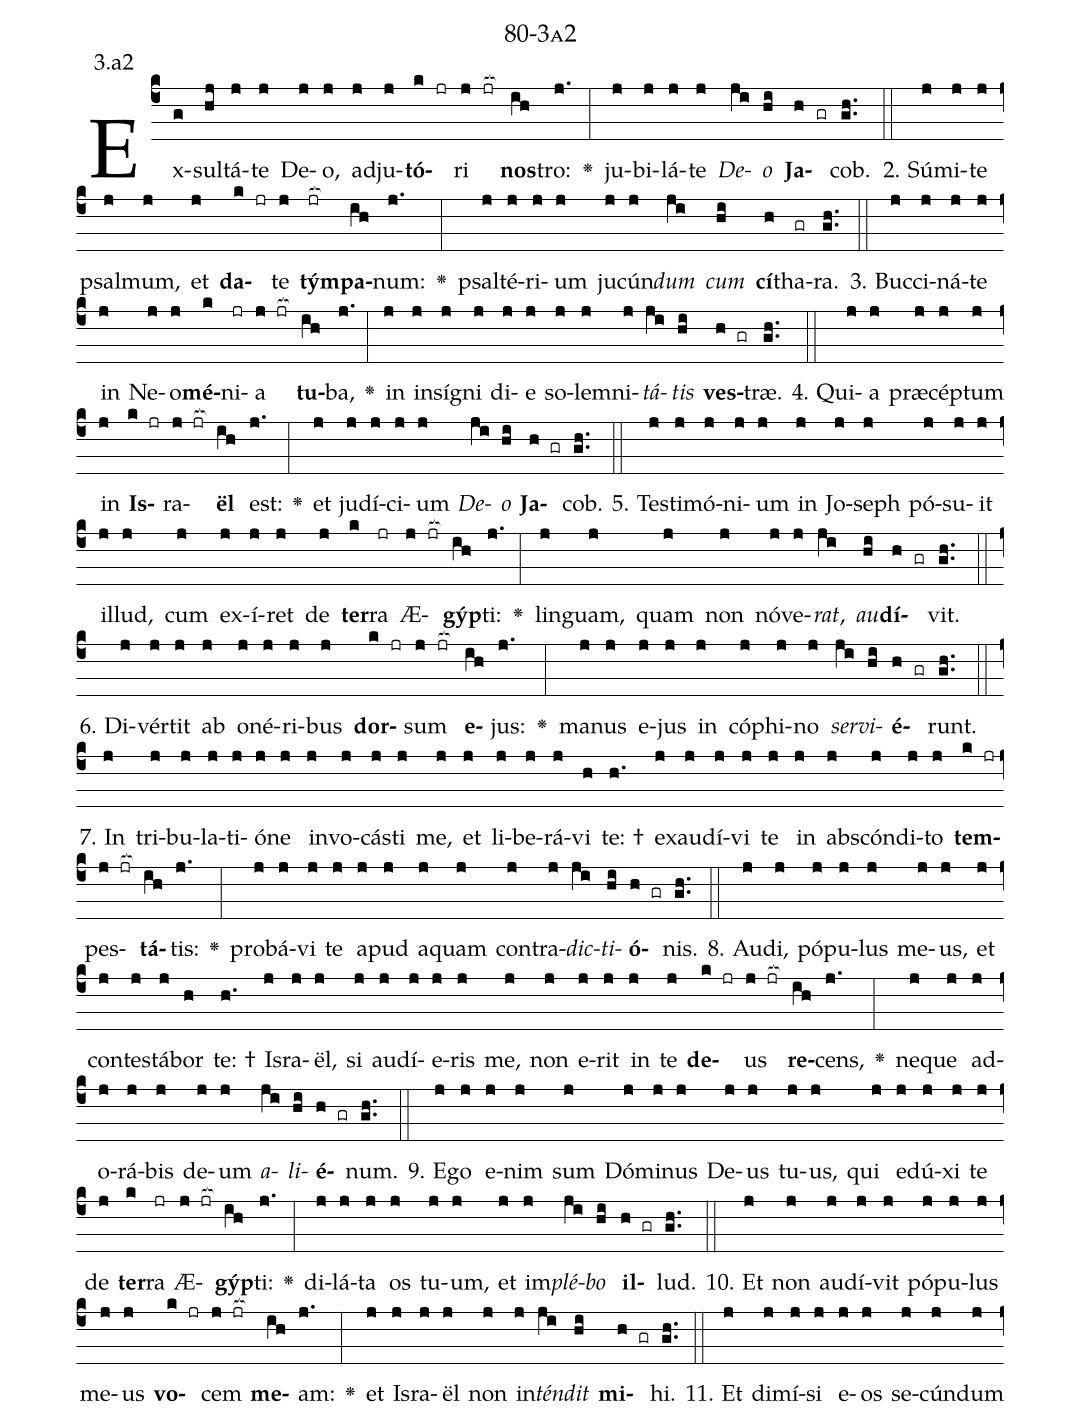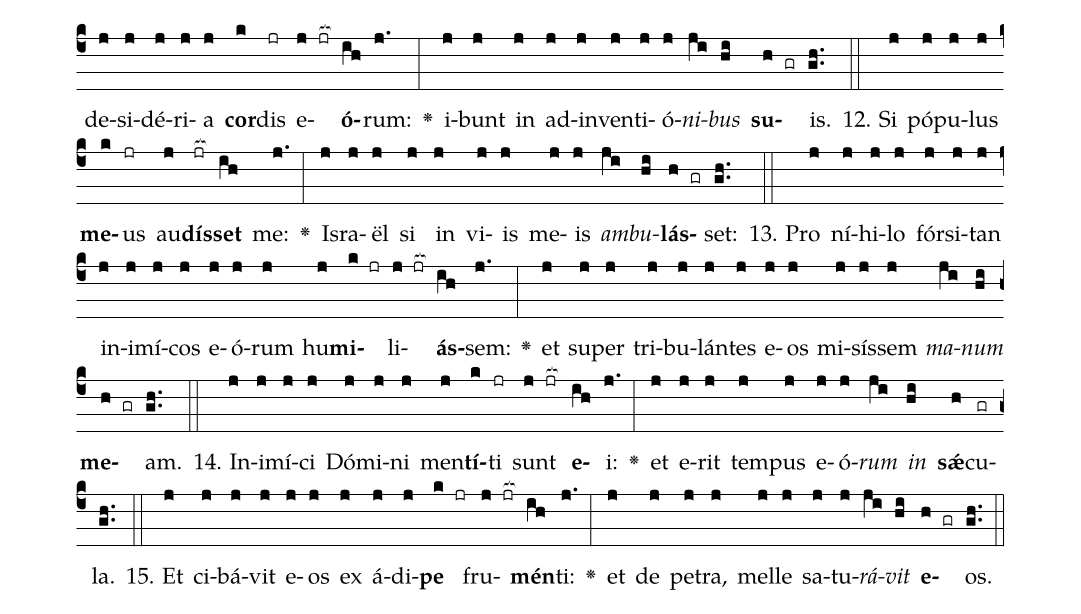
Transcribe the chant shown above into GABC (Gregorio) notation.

name: 80-3a2;
annotation: 3.a2;
%%
(c4)Ex(g)sul(hj)tá(j)te(j) De(j)o,(j) ad(j)ju(j)<b>tó</b>(k jr)ri(j jr[ocb:1{]) <b>nos</b>(ih[ocb:0}])tro:(j.) <v>\greheightstar</v>(:) ju(j)bi(j)lá(j)te(j) <i>De</i>(ji)<i>o</i>(hi) <b>Ja</b>(h gr)cob.(gh..) (::)
2. Sú(j)mi(j)te(j) psal(j)mum,(j) et(j) <b>da</b>(k jr)te(j) <b>tým</b>(jr[ocb:1{])<b>pa</b>(ih[ocb:0}])num:(j.) <v>\greheightstar</v>(:) psal(j)té(j)ri(j)um(j) ju(j)cún(j)<i>dum</i>(ji) <i>cum</i>(hi) <b>cí</b>(h)tha(gr)ra.(gh..) (::)
3. Buc(j)ci(j)ná(j)te(j) in(j) Ne(j)o(j)<b>mé</b>(k)ni(jr)a(j jr[ocb:1{]) <b>tu</b>(ih[ocb:0}])ba,(j.) <v>\greheightstar</v>(:) in(j) in(j)sí(j)gni(j) di(j)e(j) so(j)lem(j)ni(j)<i>tá</i>(ji)<i>tis</i>(hi) <b>ves</b>(h gr)træ.(gh..) (::)
4. Qui(j)a(j) præ(j)cép(j)tum(j) in(j) <b>Is</b>(k jr)ra(j jr[ocb:1{])<b>ël</b>(ih[ocb:0}]) est:(j.) <v>\greheightstar</v>(:) et(j) ju(j)dí(j)ci(j)um(j) <i>De</i>(ji)<i>o</i>(hi) <b>Ja</b>(h gr)cob.(gh..) (::)
5. Tes(j)ti(j)mó(j)ni(j)um(j) in(j) Jo(j)seph(j) pó(j)su(j)it(j) il(j)lud,(j) cum(j) ex(j)í(j)ret(j) de(j) <b>ter</b>(k)ra(jr) Æ(j jr[ocb:1{])<b>gýp</b>(ih[ocb:0}])ti:(j.) <v>\greheightstar</v>(:) lin(j)guam,(j) quam(j) non(j) nó(j)ve(j)<i>rat</i>,(ji) <i>au</i>(hi)<b>dí</b>(h gr)vit.(gh..) (::)
6. Di(j)vér(j)tit(j) ab(j) o(j)né(j)ri(j)bus(j) <b>dor</b>(k jr)sum(j jr[ocb:1{]) <b>e</b>(ih[ocb:0}])jus:(j.) <v>\greheightstar</v>(:) ma(j)nus(j) e(j)jus(j) in(j) có(j)phi(j)no(j) <i>ser</i>(ji)<i>vi</i>(hi)<b>é</b>(h gr)runt.(gh..) (::)
7. In(j) tri(j)bu(j)la(j)ti(j)ó(j)ne(j) in(j)vo(j)cás(j)ti(j) me,(j) et(j) li(j)be(j)rá(j)vi(h) te: †(h.) ex(j)au(j)dí(j)vi(j) te(j) in(j) abs(j)cón(j)di(j)to(j) <b>tem</b>(k jr)pes(j jr[ocb:1{])<b>tá</b>(ih[ocb:0}])tis:(j.) <v>\greheightstar</v>(:) pro(j)bá(j)vi(j) te(j) a(j)pud(j) a(j)quam(j) con(j)tra(j)<i>dic</i>(ji)<i>ti</i>(hi)<b>ó</b>(h gr)nis.(gh..) (::)
8. Au(j)di,(j) pó(j)pu(j)lus(j) me(j)us,(j) et(j) con(j)tes(j)tá(j)bor(h) te: †(h.) Is(j)ra(j)ël,(j) si(j) au(j)dí(j)e(j)ris(j) me,(j) non(j) e(j)rit(j) in(j) te(j) <b>de</b>(k jr)us(j jr[ocb:1{]) <b>re</b>(ih[ocb:0}])cens,(j.) <v>\greheightstar</v>(:) ne(j)que(j) ad(j)o(j)rá(j)bis(j) de(j)um(j) <i>a</i>(ji)<i>li</i>(hi)<b>é</b>(h gr)num.(gh..) (::)
9. E(j)go(j) e(j)nim(j) sum(j) Dó(j)mi(j)nus(j) De(j)us(j) tu(j)us,(j) qui(j) e(j)dú(j)xi(j) te(j) de(j) <b>ter</b>(k)ra(jr) Æ(j jr[ocb:1{])<b>gýp</b>(ih[ocb:0}])ti:(j.) <v>\greheightstar</v>(:) di(j)lá(j)ta(j) os(j) tu(j)um,(j) et(j) im(j)<i>plé</i>(ji)<i>bo</i>(hi) <b>il</b>(h gr)lud.(gh..) (::)
10. Et(j) non(j) au(j)dí(j)vit(j) pó(j)pu(j)lus(j) me(j)us(j) <b>vo</b>(k jr)cem(j jr[ocb:1{]) <b>me</b>(ih[ocb:0}])am:(j.) <v>\greheightstar</v>(:) et(j) Is(j)ra(j)ël(j) non(j) in(j)<i>tén</i>(ji)<i>dit</i>(hi) <b>mi</b>(h gr)hi.(gh..) (::)
11. Et(j) di(j)mí(j)si(j) e(j)os(j) se(j)cún(j)dum(j) de(j)si(j)dé(j)ri(j)a(j) <b>cor</b>(k)dis(jr) e(j jr[ocb:1{])<b>ó</b>(ih[ocb:0}])rum:(j.) <v>\greheightstar</v>(:) i(j)bunt(j) in(j) ad(j)in(j)ven(j)ti(j)ó(j)<i>ni</i>(ji)<i>bus</i>(hi) <b>su</b>(h gr)is.(gh..) (::)
12. Si(j) pó(j)pu(j)lus(j) <b>me</b>(k)us(jr) au(j)<b>dís</b>(jr[ocb:1{])<b>set</b>(ih[ocb:0}]) me:(j.) <v>\greheightstar</v>(:) Is(j)ra(j)ël(j) si(j) in(j) vi(j)is(j) me(j)is(j) <i>am</i>(ji)<i>bu</i>(hi)<b>lás</b>(h gr)set:(gh..) (::)
13. Pro(j) ní(j)hi(j)lo(j) fór(j)si(j)tan(j) in(j)i(j)mí(j)cos(j) e(j)ó(j)rum(j) hu(j)<b>mi</b>(k jr)li(j jr[ocb:1{])<b>ás</b>(ih[ocb:0}])sem:(j.) <v>\greheightstar</v>(:) et(j) su(j)per(j) tri(j)bu(j)lán(j)tes(j) e(j)os(j) mi(j)sís(j)sem(j) <i>ma</i>(ji)<i>num</i>(hi) <b>me</b>(h gr)am.(gh..) (::)
14. In(j)i(j)mí(j)ci(j) Dó(j)mi(j)ni(j) men(j)<b>tí</b>(k)ti(jr) sunt(j jr[ocb:1{]) <b>e</b>(ih[ocb:0}])i:(j.) <v>\greheightstar</v>(:) et(j) e(j)rit(j) tem(j)pus(j) e(j)ó(j)<i>rum</i>(ji) <i>in</i>(hi) <b>sǽ</b>(h)cu(gr)la.(gh..) (::)
15. Et(j) ci(j)bá(j)vit(j) e(j)os(j) ex(j) á(j)di(j)<b>pe</b>(k jr) fru(j jr[ocb:1{])<b>mén</b>(ih[ocb:0}])ti:(j.) <v>\greheightstar</v>(:) et(j) de(j) pe(j)tra,(j) mel(j)le(j) sa(j)tu(j)<i>rá</i>(ji)<i>vit</i>(hi) <b>e</b>(h gr)os.(gh..) (::)
